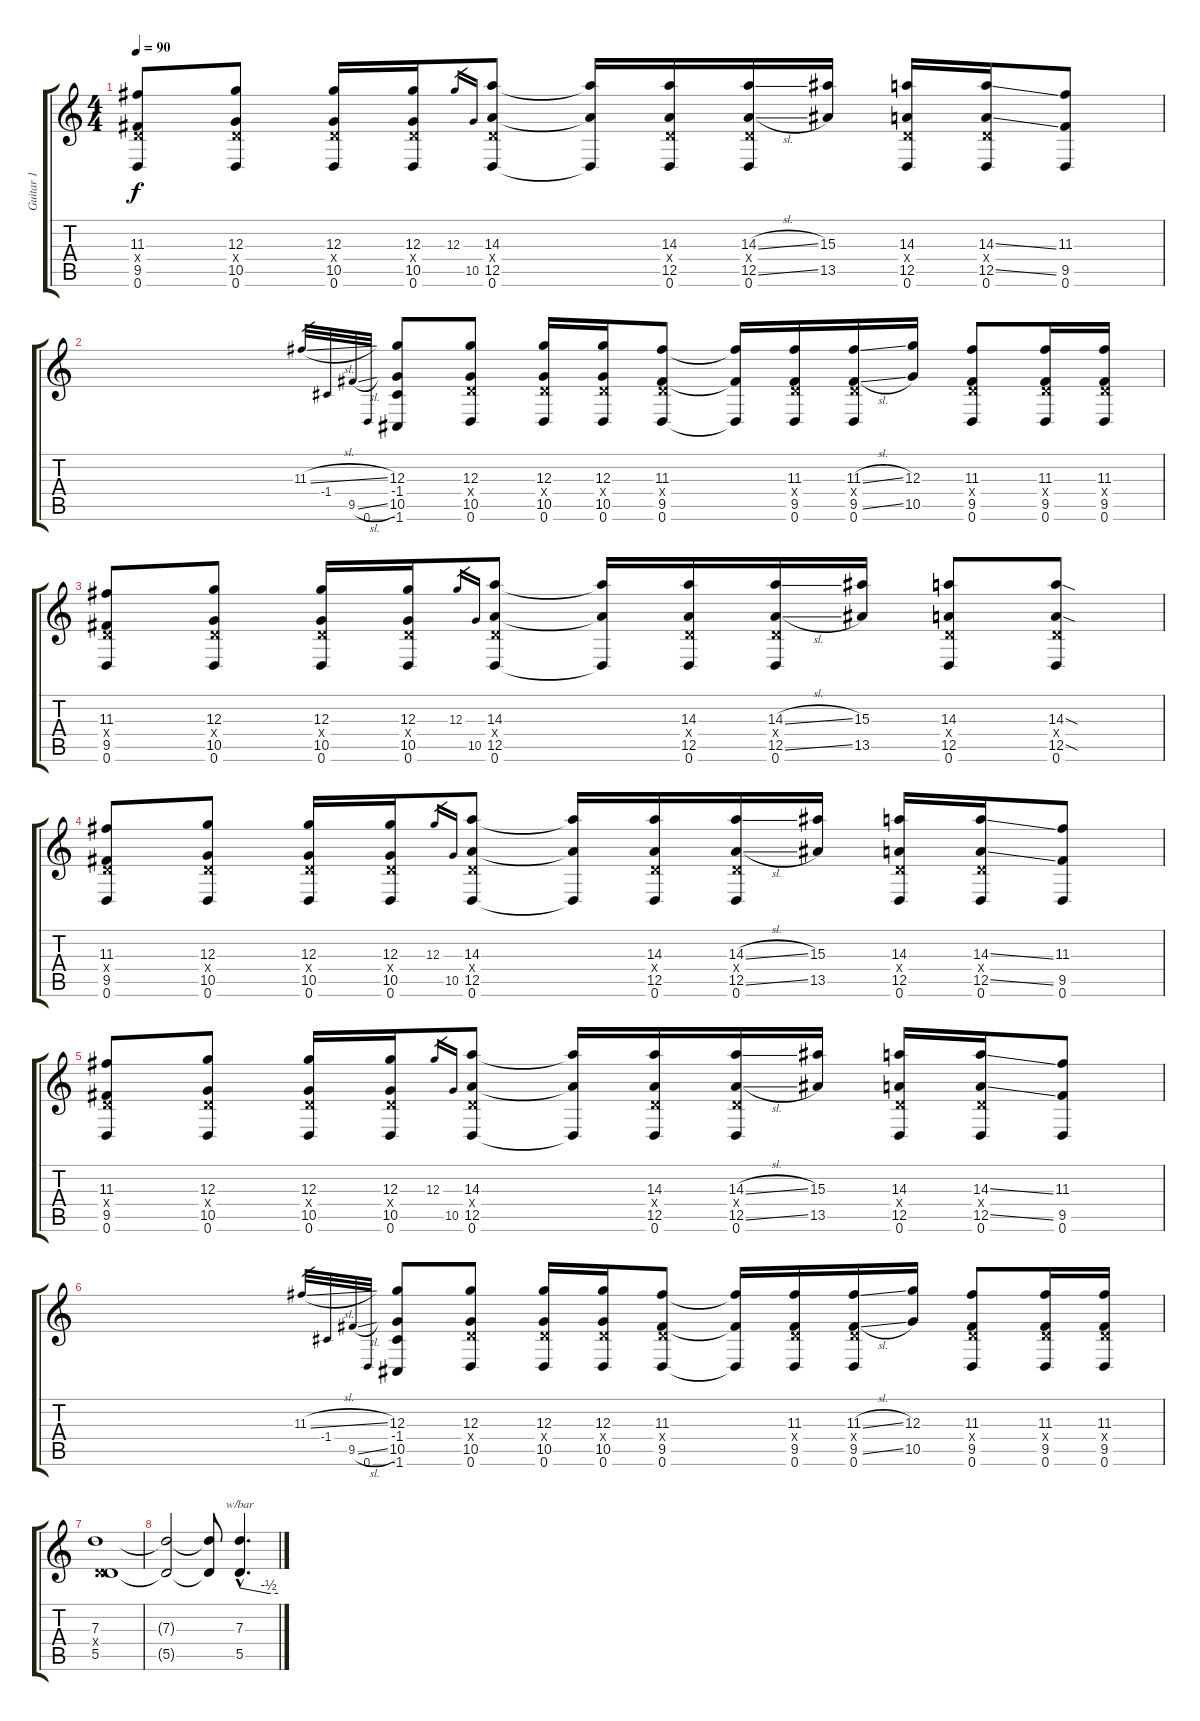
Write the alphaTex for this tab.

\track ("Guitar 1" "Guitar 1") {instrument electricguitarclean}
\staff {score tabs}
\tuning (E4 B3 G3 D3 A2 D2) {hide}
\ts (4 4)
\tempo 90
\clef g2
\ks c
(11.3 0.4{x} 9.5 0.6).8{dy f} (12.3 0.4{x} 10.5 0.6).8 (12.3 0.4{x} 10.5 0.6).16 (12.3 0.4{x} 10.5 0.6).16 12.3.16{gr} 10.5.16{gr} (14.3 0.4{x} 12.5 0.6).8 (14.3{t} 12.5{t} 0.6{t}).16 (14.3 0.4{x} 12.5 0.6).16 (14.3{sl} 0.4{x} 12.5{sl} 0.6).16 (15.3 13.5).16 (14.3 0.4{x} 12.5 0.6).16 (14.3{ss} 0.4{x} 12.5{ss} 0.6).16 (11.3 9.5 0.6).8 |
11.3{sl}.32{gr} -1.4.32{gr} 9.5{sl}.32{gr} 0.6.32{gr} (12.3 -1.4 10.5 -1.6).8 (12.3 0.4{x} 10.5 0.6).8 (12.3 0.4{x} 10.5 0.6).16 (12.3 0.4{x} 10.5 0.6).16 (11.3 0.4{x} 9.5 0.6).8 (11.3{t} 9.5{t} 0.6{t}).16 (11.3 0.4{x} 9.5 0.6).16 (11.3{sl} 0.4{x} 9.5{sl} 0.6).16 (12.3 10.5).16 (11.3 0.4{x} 9.5 0.6).8 (11.3 0.4{x} 9.5 0.6).16 (11.3 0.4{x} 9.5 0.6).16 |
(11.3 0.4{x} 9.5 0.6).8 (12.3 0.4{x} 10.5 0.6).8 (12.3 0.4{x} 10.5 0.6).16 (12.3 0.4{x} 10.5 0.6).16 12.3.16{gr} 10.5.16{gr} (14.3 0.4{x} 12.5 0.6).8 (14.3{t} 12.5{t} 0.6{t}).16 (14.3 0.4{x} 12.5 0.6).16 (14.3{sl} 0.4{x} 12.5{sl} 0.6).16 (15.3 13.5).16 (14.3 0.4{x} 12.5 0.6).8 (14.3{sod} 0.4{x} 12.5{sod} 0.6).8 |
(11.3 0.4{x} 9.5 0.6).8 (12.3 0.4{x} 10.5 0.6).8 (12.3 0.4{x} 10.5 0.6).16 (12.3 0.4{x} 10.5 0.6).16 12.3.16{gr} 10.5.16{gr} (14.3 0.4{x} 12.5 0.6).8 (14.3{t} 12.5{t} 0.6{t}).16 (14.3 0.4{x} 12.5 0.6).16 (14.3{sl} 0.4{x} 12.5{sl} 0.6).16 (15.3 13.5).16 (14.3 0.4{x} 12.5 0.6).16 (14.3{ss} 0.4{x} 12.5{ss} 0.6).16 (11.3 9.5 0.6).8 |
(11.3 0.4{x} 9.5 0.6).8 (12.3 0.4{x} 10.5 0.6).8 (12.3 0.4{x} 10.5 0.6).16 (12.3 0.4{x} 10.5 0.6).16 12.3.16{gr} 10.5.16{gr} (14.3 0.4{x} 12.5 0.6).8 (14.3{t} 12.5{t} 0.6{t}).16 (14.3 0.4{x} 12.5 0.6).16 (14.3{sl} 0.4{x} 12.5{sl} 0.6).16 (15.3 13.5).16 (14.3 0.4{x} 12.5 0.6).16 (14.3{ss} 0.4{x} 12.5{ss} 0.6).16 (11.3 9.5 0.6).8 |
11.3{sl}.32{gr} -1.4.32{gr} 9.5{sl}.32{gr} 0.6.32{gr} (12.3 -1.4 10.5 -1.6).8 (12.3 0.4{x} 10.5 0.6).8 (12.3 0.4{x} 10.5 0.6).16 (12.3 0.4{x} 10.5 0.6).16 (11.3 0.4{x} 9.5 0.6).8 (11.3{t} 9.5{t} 0.6{t}).16 (11.3 0.4{x} 9.5 0.6).16 (11.3{sl} 0.4{x} 9.5{sl} 0.6).16 (12.3 10.5).16 (11.3 0.4{x} 9.5 0.6).8 (11.3 0.4{x} 9.5 0.6).16 (11.3 0.4{x} 9.5 0.6).16 |
(7.3 0.4{x} 5.5).1 |
(7.3{t} 5.5{t}).2 (7.3{t} 5.5{t}).8 (7.3{hac} 5.5{hac}).4{d tbe (custom default 0 0 45 -2 60 -2)}
